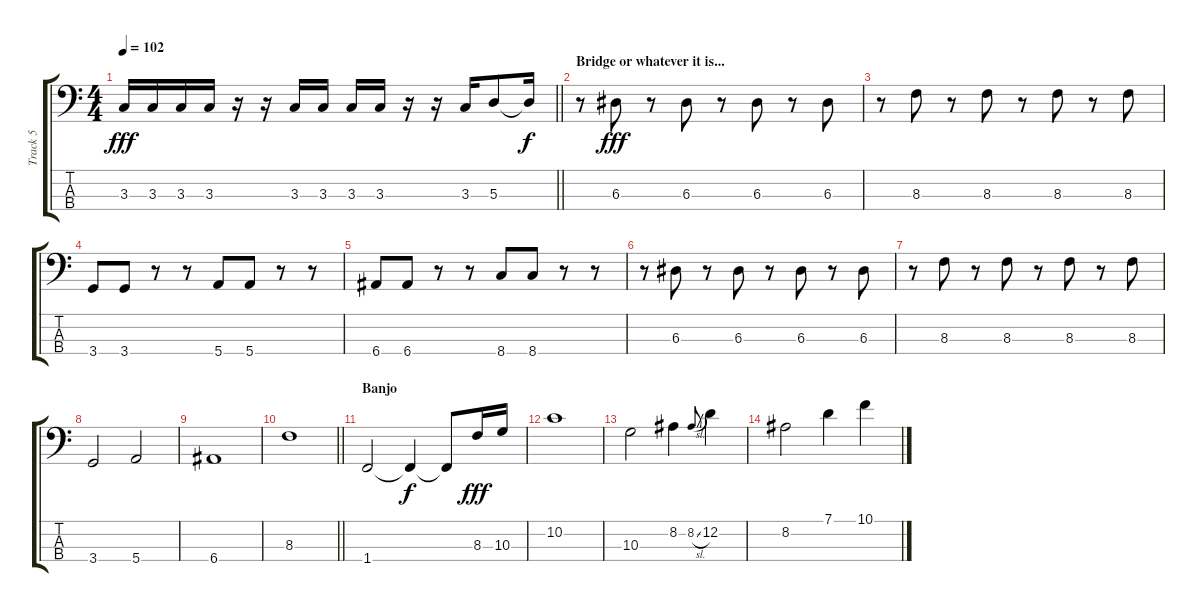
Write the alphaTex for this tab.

\track ("Track 5" "Track 5") {instrument electricbassfinger}
\staff {score tabs}
\tuning (G2 D2 A1 E1) {hide}
\ts (4 4)
\tempo 102
\clef f4
\barLineRight lightlight
\ks c
3.3.16{dy fff} 3.3.16 3.3.16 3.3.16 r.16 r.16 3.3.16 3.3.16 3.3.16 3.3.16 r.16 r.16 3.3.16 5.3.8 5.3{t}.16{dy f} |
\section ("" "Bridge or whatever it is...")
r.8 6.3.8{dy fff} r.8 6.3.8 r.8 6.3.8 r.8 6.3.8 |
r.8 8.3.8 r.8 8.3.8 r.8 8.3.8 r.8 8.3.8 |
3.4.8 3.4.8 r.8 r.8 5.4.8 5.4.8 r.8 r.8 |
6.4.8 6.4.8 r.8 r.8 8.4.8 8.4.8 r.8 r.8 |
r.8 6.3.8 r.8 6.3.8 r.8 6.3.8 r.8 6.3.8 |
r.8 8.3.8 r.8 8.3.8 r.8 8.3.8 r.8 8.3.8 |
3.4.2 5.4.2 |
6.4.1 |
\barLineRight lightlight
8.3.1 |
\section ("" "Banjo")
1.4.2 1.4{t}.4{dy f} 1.4{t}.8 8.3.16{dy fff} 10.3.16 |
10.2.1 |
10.3.2 8.2.4 8.2{sl}.8{gr onbeat} 12.2.4 |
8.2.2 7.1.4 10.1.4
